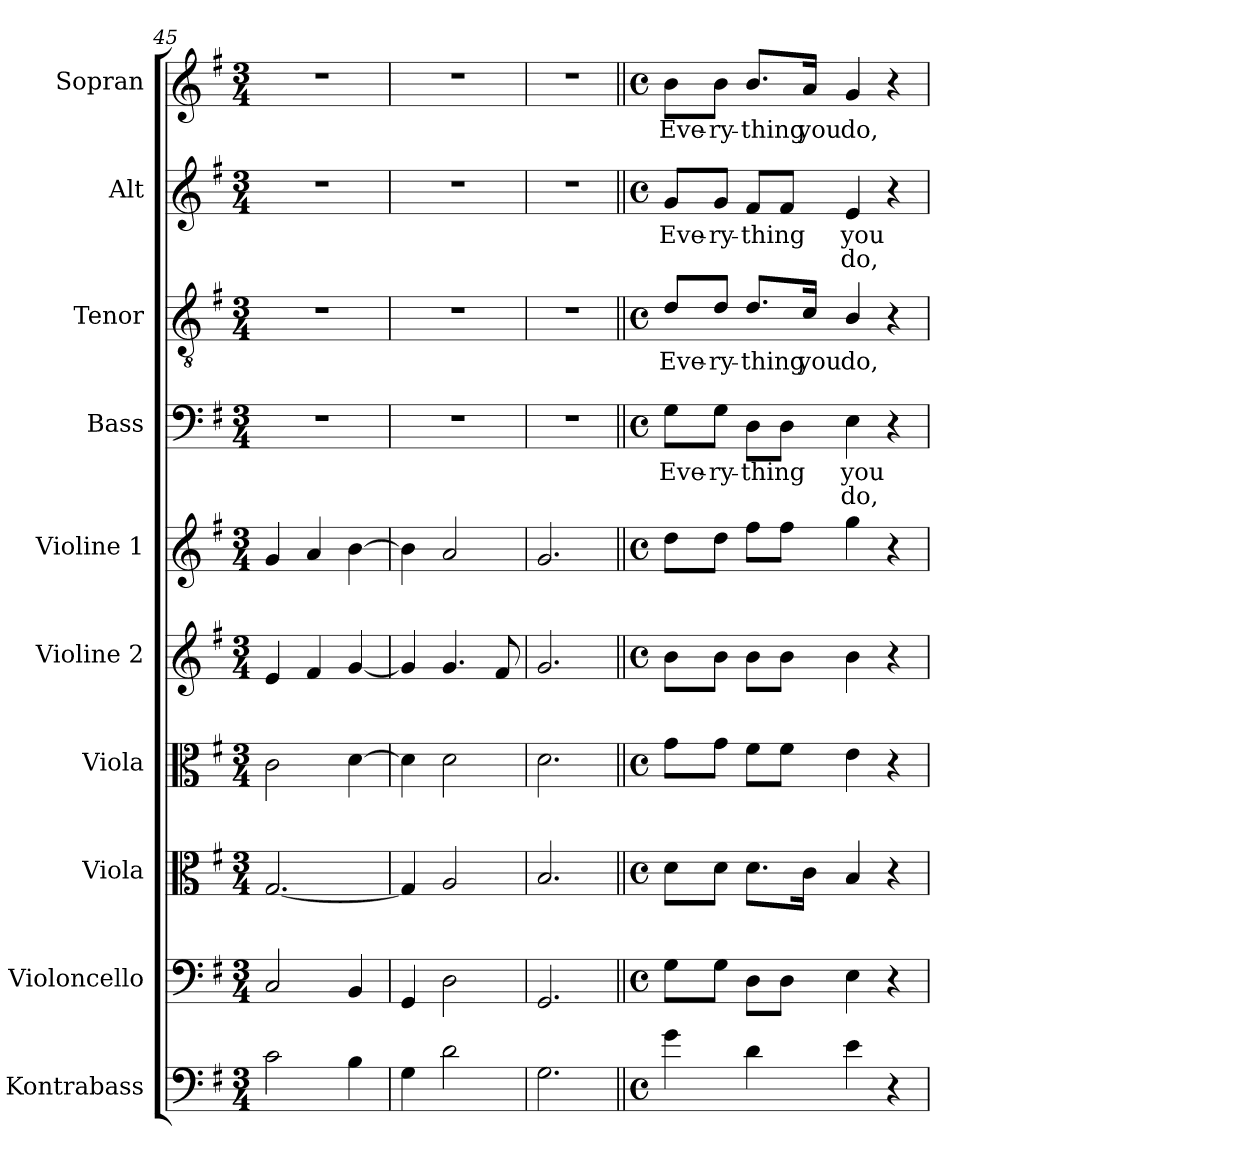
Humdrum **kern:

**kern	**kern	**kern	**kern	**kern	**kern	**kern	**text	**text	**kern	**text	**kern	**text	**text	**kern	**text
*part10	*part9	*part8	*part7	*part6	*part5	*part4	*part4	*part4	*part3	*part3	*part2	*part2	*part2	*part1	*part1
*staff10	*staff9	*staff8	*staff7	*staff6	*staff5	*staff4	*staff4	*staff4	*staff3	*staff3	*staff2	*staff2	*staff2	*staff1	*staff1
*I"Kontrabass	*I"Violoncello	*I"Viola	*I"Viola	*I"Violine 2	*I"Violine 1	*I"Bass	*	*	*I"Tenor	*	*I"Alt	*	*	*I"Sopran	*
*I'Kb.	*I'Vc.	*I'Vla.	*I'Vla.	*I'Vl. 2	*I'Vl. 1	*I'B.	*	*	*I'T.	*	*I'A.	*	*	*I'S.	*
!!LO:PB:g=z
*clefF4	*clefF4	*clefC3	*clefC3	*clefG2	*clefG2	*clefF4	*	*	*clefGv2	*	*clefG2	*	*	*clefG2	*
*ITrd7c12	*	*	*	*	*	*	*	*	*ITrd7c12	*	*	*	*	*	*
*k[f#]	*k[f#]	*k[f#]	*k[f#]	*k[f#]	*k[f#]	*k[f#]	*	*	*k[f#]	*	*k[f#]	*	*	*k[f#]	*
*G:	*G:	*G:	*G:	*G:	*G:	*G:	*	*	*G:	*	*G:	*	*	*G:	*
*M3/4	*M3/4	*M3/4	*M3/4	*M3/4	*M3/4	*M3/4	*	*	*M3/4	*	*M3/4	*	*	*M3/4	*
=45	=45	=45	=45	=45	=45	=45	=45	=45	=45	=45	=45	=45	=45	=45	=45
!	!	!	!	!	!	!LO:N:vis=1	!	!	!LO:N:vis=1	!	!LO:N:vis=1	!	!	!LO:N:vis=1	!
2Ci\	2Ci/	[2.Gi/	2ci\	4ei/	4gi/	2.r	.	.	2.r	.	2.r	.	.	2.r	.
.	.	.	.	4f#i/	4ai/	.	.	.	.	.	.	.	.	.	.
4BBi\	4BBi/	.	[4di\	[4gi/	[4bi\	.	.	.	.	.	.	.	.	.	.
=46	=46	=46	=46	=46	=46	=46	=46	=46	=46	=46	=46	=46	=46	=46	=46
!	!	!	!	!	!	!LO:N:vis=1	!	!	!LO:N:vis=1	!	!LO:N:vis=1	!	!	!LO:N:vis=1	!
4GGi\	4GGi/	4Gi/]	4di\]	4gi/]	4bi\]	2.r	.	.	2.r	.	2.r	.	.	2.r	.
2Di\	2Di\	2Ai/	2di\	4.gi/	2ai/	.	.	.	.	.	.	.	.	.	.
.	.	.	.	8f#i/	.	.	.	.	.	.	.	.	.	.	.
=47	=47	=47	=47	=47	=47	=47	=47	=47	=47	=47	=47	=47	=47	=47	=47
!	!	!	!	!	!	!LO:N:vis=1	!	!	!LO:N:vis=1	!	!LO:N:vis=1	!	!	!LO:N:vis=1	!
2.GGi\	2.GGi/	2.Bi/	2.di\	2.gi/	2.gi/	2.r	.	.	2.r	.	2.r	.	.	2.r	.
=48||	=48||	=48||	=48||	=48||	=48||	=48||	=48||	=48||	=48||	=48||	=48||	=48||	=48||	=48||	=48||
*M4/4	*M4/4	*M4/4	*M4/4	*M4/4	*M4/4	*M4/4	*	*	*M4/4	*	*M4/4	*	*	*M4/4	*
*met(c)	*met(c)	*met(c)	*met(c)	*met(c)	*met(c)	*met(c)	*	*	*met(c)	*	*met(c)	*	*	*met(c)	*
!	!	!	!	!	!	!	!LO:LY:b:color=#000000	!	!	!	!	!	!	!	!
!	!	!	!	!	!	!	!	!	!	!LO:LY:b:color=#000000	!	!	!	!	!
!	!	!	!	!	!	!	!	!	!	!	!	!LO:LY:b:color=#000000	!	!	!
!	!	!	!	!	!	!	!	!	!	!	!	!	!	!	!LO:LY:b:color=#000000
4Gi\	8Gi\L	8di\L	8gi\L	8bi\L	8ddi\L	8Gi\L	Eve-	.	8Di/L	Eve-	8gi/L	Eve-	.	8bi\L	Eve-
!	!	!	!	!	!	!	!LO:LY:b:color=#000000	!	!	!	!	!	!	!	!
!	!	!	!	!	!	!	!	!	!	!LO:LY:b:color=#000000	!	!	!	!	!
!	!	!	!	!	!	!	!	!	!	!	!	!LO:LY:b:color=#000000	!	!	!
!	!	!	!	!	!	!	!	!	!	!	!	!	!	!	!LO:LY:b:color=#000000
.	8Gi\J	8di\J	8gi\J	8bi\J	8ddi\J	8Gi\J	-ry-	.	8Di/J	-ry-	8gi/J	-ry-	.	8bi\J	-ry-
!	!	!	!	!	!	!	!LO:LY:b:color=#000000	!	!	!	!	!	!	!	!
!	!	!	!	!	!	!	!	!	!	!LO:LY:b:color=#000000	!	!	!	!	!
!	!	!	!	!	!	!	!	!	!	!	!	!LO:LY:b:color=#000000	!	!	!
!	!	!	!	!	!	!	!	!	!	!	!	!	!	!	!LO:LY:b:color=#000000
4Di\	8Di\L	8.di\L	8f#i\L	8bi\L	8ff#i\L	8Di\L	-thing	.	8.Di/L	-thing	8f#i/L	-thing	.	8.bi/L	-thing
.	8Di\J	.	8f#i\J	8bi\J	8ff#i\J	8Di\J	.	.	.	.	8f#i/J	.	.	.	.
!	!	!	!	!	!	!	!	!	!	!LO:LY:b:color=#000000	!	!	!	!	!
!	!	!	!	!	!	!	!	!	!	!	!	!	!	!	!LO:LY:b:color=#000000
.	.	16ci\Jk	.	.	.	.	.	.	16Ci/Jk	you	.	.	.	16ai/Jk	you
!	!	!	!	!	!	!	!LO:LY:b:color=#000000	!LO:LY:b:color=#000000	!	!	!	!	!	!	!
!	!	!	!	!	!	!	!	!	!	!LO:LY:b:color=#000000	!	!	!	!	!
!	!	!	!	!	!	!	!	!	!	!	!	!LO:LY:b:color=#000000	!LO:LY:b:color=#000000	!	!
!	!	!	!	!	!	!	!	!	!	!	!	!	!	!	!LO:LY:b:color=#000000
4Ei\	4Ei\	4Bi/	4ei\	4bi\	4ggi\	4Ei\	you	do,	4BBi/	do,	4ei/	you	do,	4gi/	do,
4r	4r	4r	4r	4r	4r	4r	.	.	4r	.	4r	.	.	4r	.
=	=	=	=	=	=	=	=	=	=	=	=	=	=	=	=
*-	*-	*-	*-	*-	*-	*-	*-	*-	*-	*-	*-	*-	*-	*-	*-
